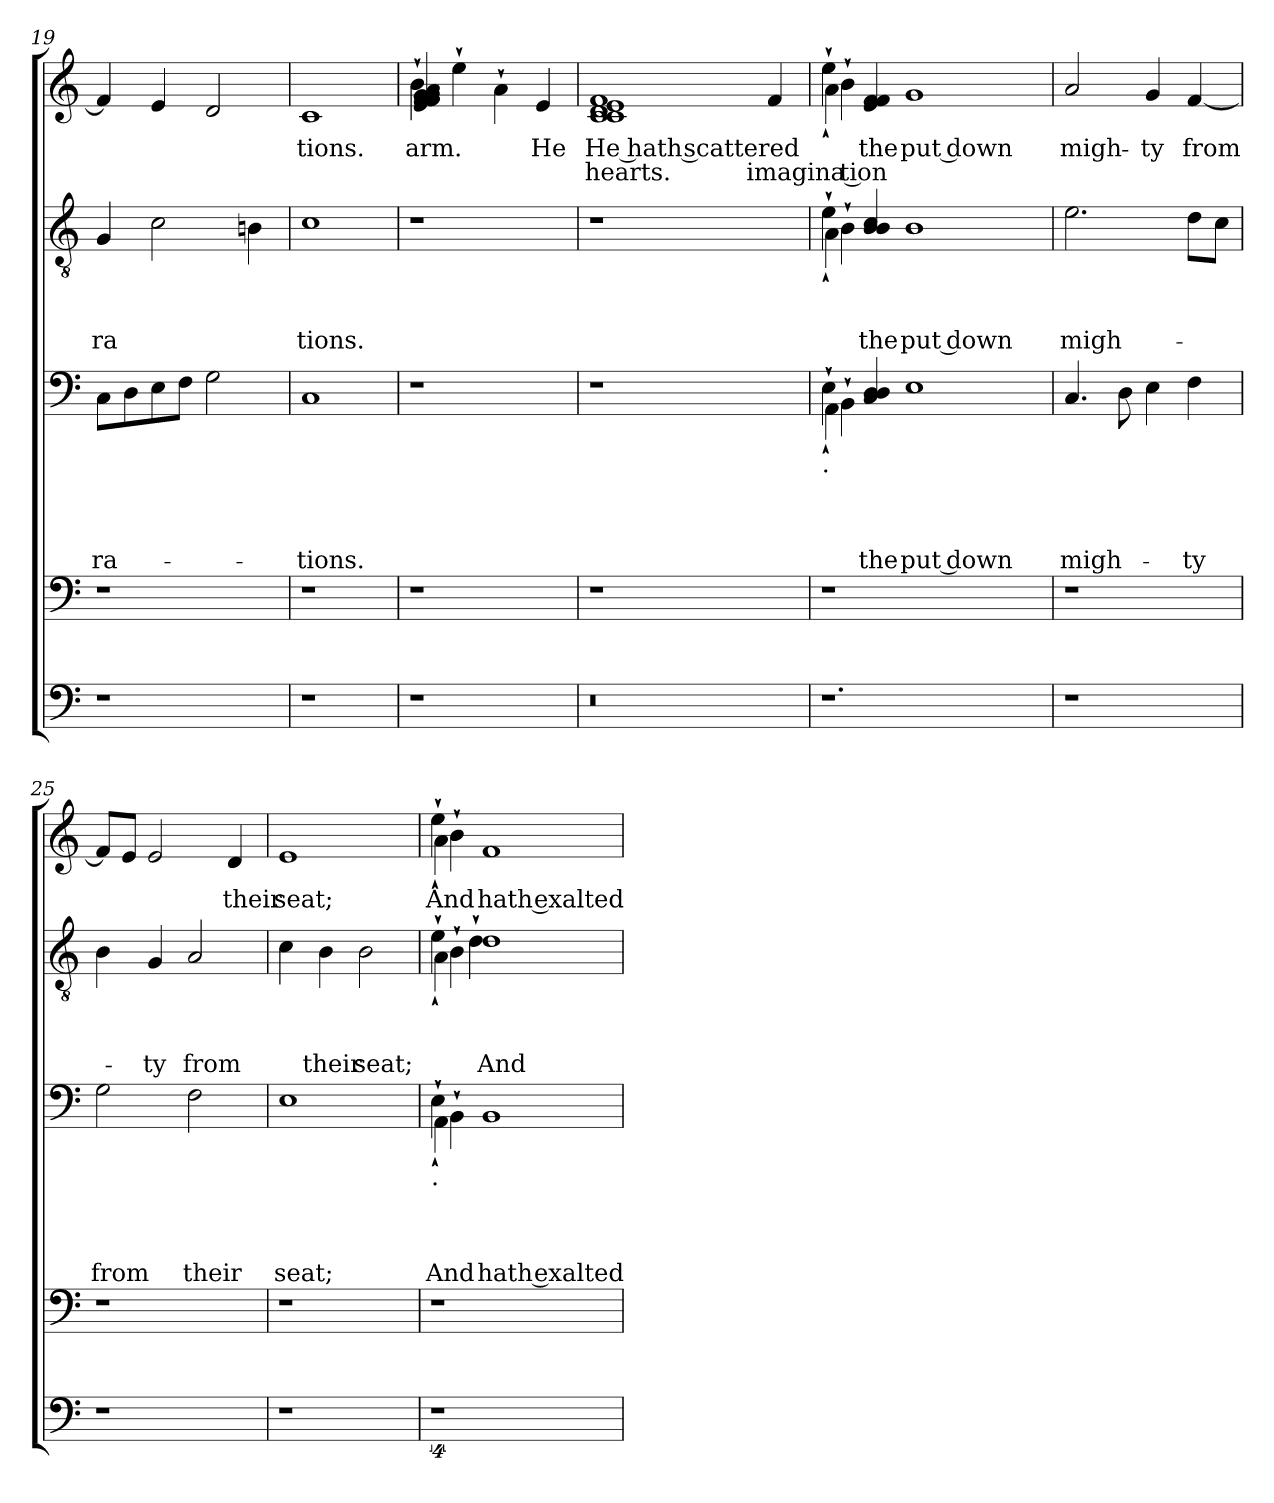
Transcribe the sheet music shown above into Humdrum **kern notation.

**kern	**kern	**kern	**text	**text	**text	**text	**kern	**text	**text	**text	**kern	**text	**text
*part4	*part4	*part3	*part3	*part3	*part3	*part3	*part2	*part2	*part2	*part2	*part1	*part1	*part1
*staff5	*staff4	*staff3	*staff3	*staff3	*staff3	*staff3	*staff2	*staff2	*staff2	*staff2	*staff1	*staff1	*staff1
*clefF4	*clefF4	*clefF4	*	*	*	*	*clefGv2	*	*	*	*clefG2	*	*
*k[]	*k[]	*k[]	*	*	*	*	*k[]	*	*	*	*k[]	*	*
*C:	*C:	*C:	*	*	*	*	*C:	*	*	*	*C:	*	*
=19	=19	=19	=19	=19	=19	=19	=19	=19	=19	=19	=19	=19	=19
!	!	!	!	!	!	!LO:LY:b	!	!	!	!LO:LY:b	!	!	!
1r	1r	8C\L	.	.	.	-ra-	4G/	.	.	ra	4f/]	.	.
.	.	8D\	.	.	.	.	.	.	.	.	.	.	.
.	.	8E\	.	.	.	.	2c\	.	.	.	4e/	.	.
.	.	8F\J	.	.	.	.	.	.	.	.	.	.	.
.	.	2G\	.	.	.	.	.	.	.	.	2d/	.	.
.	.	.	.	.	.	.	4Bn\	.	.	.	.	.	.
=20	=20	=20	=20	=20	=20	=20	=20	=20	=20	=20	=20	=20	=20
!	!	!	!	!	!	!LO:LY:b	!	!	!	!LO:LY:b	!	!LO:LY:b	!
1r	1r	1C	.	.	.	-tions.	1c	.	.	tions.	1c	tions.	.
!!LO:LB:g=z
=21	=21	=21	=21	=21	=21	=21	=21	=21	=21	=21	=21	=21	=21
!	!	!	!	!	!	!	!	!	!	!	!LO:N:head=solid	!LO:LY:b	!
*	*	*	*	*	*	*	*	*	*	*	*^	*	*
1r	1r	1r	.	.	.	.	1r	.	.	.	4b`<\	4e/ 4f/ 4f/ 4f/ 4g/ 4g/ 4g/ 4a/	arm.	.
!	!	!	!	!	!	!	!	!	!	!	!LO:N:head=solid	!	!	!
.	.	.	.	.	.	.	.	.	.	.	4ee`<\	2.ryy	.	.
!	!	!	!	!	!	!	!	!	!	!	!LO:N:head=solid	!	!	!
.	.	.	.	.	.	.	.	.	.	.	4a`<\	.	.	.
!	!	!	!	!	!	!	!	!	!	!	!	!	!LO:LY:b	!
.	.	.	.	.	.	.	.	.	.	.	4e/	.	He	.
*	*	*	*	*	*	*	*	*	*	*	*v	*v	*	*
=22	=22	=22	=22	=22	=22	=22	=22	=22	=22	=22	=22	=22	=22
!	!	!	!	!	!	!	!	!	!	!	!	!LO:LY:b:rj	!LO:LY:b:rj
0r	1r	1r	.	.	.	.	1r	.	.	.	1c 1c 1d 1e 1f	He hath scattered	hearts.
.	1ryy	1ryy	.	.	.	.	1ryy	.	.	.	2.ryy	.	.
!	!	!	!	!	!	!	!	!	!	!	!	!	!LO:LY:b:rj
.	.	.	.	.	.	.	.	.	.	.	4f/	.	imagina tion
!!LO:LB:g=z
=23	=23	=23	=23	=23	=23	=23	=23	=23	=23	=23	=23	=23	=23
*	*	*^	*	*	*	*	*^	*	*	*	*^	*	*
*	*	*	*^	*	*	*	*	*	*^	*	*	*	*	*^	*	*
!	!	!LO:TX:b:t=.	!	!	!	!	!	!	!	!	!	!	!	!	!	!	!	!	!
!	!	!LO:N:head=solid	!LO:N:head=solid	!LO:N:head=solid	!	!	!	!	!LO:N:head=solid	!LO:N:head=solid	!LO:N:head=solid	!	!	!	!LO:N:head=solid	!LO:N:head=solid	!LO:N:head=solid	!	!
1.r	1r	4E`<\	4AA`<\	4BB`<\	.	.	.	.	4e`<\	4A`<\	4B`>\	.	.	.	4ee`<\	4a`<\	4b`>\	.	.
!	!	!	!	!	!	!	!	!LO:LY:b	!	!	!	!	!	!LO:LY:b	!	!	!	!LO:LY:b	!
.	.	4C/ 4D/ 4D/	1ryy	1ryy	.	.	.	the	4B/ 4B/ 4c/	1ryy	1ryy	.	.	the	4e/ 4f/ 4f/	1ryy	1ryy	the	.
!	!	!	!	!	!	!	!	!LO:LY:b:rj	!	!	!	!	!	!LO:LY:b:rj	!	!	!	!LO:LY:b:rj	!
.	.	1E	.	.	.	.	.	put down	1B	.	.	.	.	put down	1g	.	.	put down	.
.	2ryy	.	.	.	.	.	.	.	.	.	.	.	.	.	.	.	.	.	.
.	.	.	4ryy	4ryy	.	.	.	.	.	4ryy	4ryy	.	.	.	.	4ryy	4ryy	.	.
=24	=24	=24	=24	=24	=24	=24	=24	=24	=24	=24	=24	=24	=24	=24	=24	=24	=24	=24	=24
!	!	!	!	!	!	!	!	!LO:LY:b	!	!	!	!	!	!LO:LY:b	!	!	!	!LO:LY:b	!
*	*	*v	*v	*v	*	*	*	*	*	*	*	*	*	*	*v	*v	*v	*	*
*	*	*	*	*	*	*	*v	*v	*v	*	*	*	*	*	*
1r	1r	4.C/	.	.	.	migh-	2.e\	.	.	migh-	2a/	migh-	.
.	.	8D\	.	.	.	.	.	.	.	.	.	.	.
!	!	!	!	!	!	!	!	!	!	!	!	!LO:LY:b	!
.	.	4E\	.	.	.	.	.	.	.	.	4g/	-ty	.
!	!	!	!	!	!	!LO:LY:b	!	!	!	!	!	!LO:LY:b	!
.	.	4F\	.	.	.	-ty	8d\L	.	.	.	[<4f/	from	.
.	.	.	.	.	.	.	8c\J	.	.	.	.	.	.
=25	=25	=25	=25	=25	=25	=25	=25	=25	=25	=25	=25	=25	=25
!	!	!	!	!	!	!LO:LY:b	!	!	!	!	!	!	!
1r	1r	2G\	.	.	.	from	4B\	.	.	.	8f/L]	.	.
.	.	.	.	.	.	.	.	.	.	.	8e/J	.	.
!	!	!	!	!	!	!	!	!	!	!LO:LY:b	!	!	!
.	.	.	.	.	.	.	4G/	.	.	-ty	2e/	.	.
!	!	!	!	!	!	!LO:LY:b	!	!	!	!LO:LY:b	!	!	!
.	.	2F\	.	.	.	their	2A/	.	.	from	.	.	.
!	!	!	!	!	!	!	!	!	!	!	!	!LO:LY:b	!
.	.	.	.	.	.	.	.	.	.	.	4d/	their	.
=26	=26	=26	=26	=26	=26	=26	=26	=26	=26	=26	=26	=26	=26
!	!	!	!	!	!	!LO:LY:b	!	!	!	!	!	!LO:LY:b	!
1r	1r	1E	.	.	.	seat;	4c\	.	.	.	1e	seat;	.
!	!	!	!	!	!	!	!	!	!	!LO:LY:b	!	!	!
.	.	.	.	.	.	.	4B\	.	.	their	.	.	.
!	!	!	!	!	!	!	!	!	!	!LO:LY:b	!	!	!
.	.	.	.	.	.	.	2B\	.	.	seat;	.	.	.
!!LO:LB:g=z
=27	=27	=27	=27	=27	=27	=27	=27	=27	=27	=27	=27	=27	=27
*	*	*^	*	*	*	*	*^	*	*	*	*^	*	*
*	*	*	*^	*	*	*	*	*	*^	*	*	*	*	*^	*	*
!	!	!LO:TX:b:t=.	!	!	!	!	!	!	!	!	!	!	!	!	!	!	!	!	!
!	!	!LO:N:head=solid	!LO:N:head=solid	!LO:N:head=solid	!	!	!	!LO:LY:b	!LO:N:head=solid	!LO:N:head=solid	!LO:N:head=solid	!	!	!	!LO:N:head=solid	!LO:N:head=solid	!LO:N:head=solid	!LO:LY:b	!
4%5r	1r	4E`<\	4AA`<\	4BB`<\	.	.	.	And	4e`<\	4A`<\	4B`>\	.	.	.	4ee`<\	4a`<\	4b`>\	And	.
!	!	!	!	!	!	!	!	!LO:LY:b	!	!	!LO:N:head=solid	!	!	!LO:LY:b	!	!	!	!	!
!	!	!	!	!	!	!	!	!	!	!	!	!	!	!LO:LY:b	!	!	!	!LO:LY:b	!
.	.	1BB	1ryy	1ryy	.	.	.	hath exalted	1d	1ryy	4d`>\	.	.	And	1f	1ryy	1ryy	hath exalted	.
.	.	.	.	.	.	.	.	.	.	.	2.ryy	.	.	.	.	.	.	.	.
.	4ryy	.	.	.	.	.	.	.	.	.	.	.	.	.	.	.	.	.	.
*	*	*v	*v	*v	*	*	*	*	*	*	*	*	*	*	*v	*v	*v	*	*
*	*	*	*	*	*	*	*v	*v	*v	*	*	*	*	*	*
=	=	=	=	=	=	=	=	=	=	=	=	=	=
*-	*-	*-	*-	*-	*-	*-	*-	*-	*-	*-	*-	*-	*-
